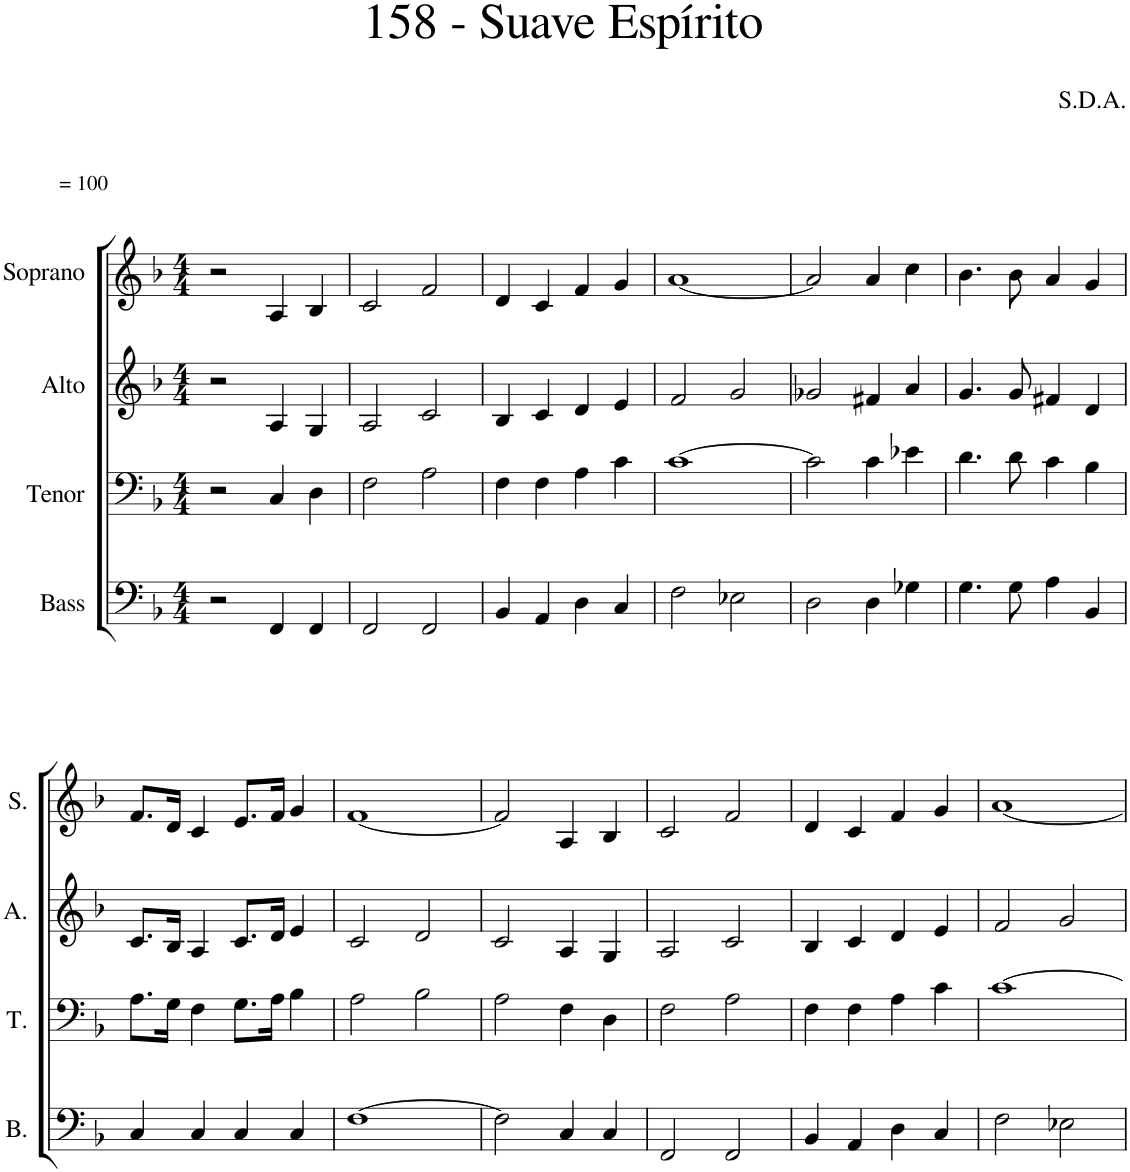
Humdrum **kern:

**kern	**kern	**kern	**kern
*part4	*part3	*part2	*part1
*staff4	*staff3	*staff2	*staff1
*I"Bass	*I"Tenor	*I"Alto	*I"Soprano
*I'B.	*I'T.	*I'A.	*I'S.
*clefF4	*clefF4	*clefG2	*clefG2
*k[b-]	*k[b-]	*k[b-]	*k[b-]
*M4/4	*M4/4	*M4/4	*M4/4
=1	=1	=1	=1
!	!	!	!LO:TX:a:t== 100
2r	2r	2r	2r
4FF/	4C/	4A/	4A/
4FF/	4D\	4G/	4B-/
=2	=2	=2	=2
2FF/	2F\	2A/	2c/
2FF/	2A\	2c/	2f/
=3	=3	=3	=3
4BB-/	4F\	4B-/	4d/
4AA/	4F\	4c/	4c/
4D\	4A\	4d/	4f/
4C/	4c\	4e/	4g/
=4	=4	=4	=4
2F\	[1c	2f/	[1a
2E-X\	.	2g/	.
=5	=5	=5	=5
2D\	2c\]	2g-X/	2a/]
4D\	4c\	4f#X/	4a/
4G-X\	4e-X\	4a/	4cc\
=6	=6	=6	=6
4.G\	4.d\	4.g/	4.b-\
8G\	8d\	8g/	8b-\
4A\	4c\	4f#X/	4a/
4BB-/	4B-\	4d/	4g/
!!LO:LB:g=z
=7	=7	=7	=7
4C/	8.A\L	8.c/L	8.f/L
.	16G\Jk	16B-/Jk	16d/Jk
4C/	4F\	4A/	4c/
4C/	8.G\L	8.c/L	8.e/L
.	16A\Jk	16d/Jk	16f/Jk
4C/	4B-\	4e/	4g/
=8	=8	=8	=8
[1F	2A\	2c/	[1f
.	2B-\	2d/	.
=9	=9	=9	=9
2F\]	2A\	2c/	2f/]
4C/	4F\	4A/	4A/
4C/	4D\	4G/	4B-/
=10	=10	=10	=10
2FF/	2F\	2A/	2c/
2FF/	2A\	2c/	2f/
=11	=11	=11	=11
4BB-/	4F\	4B-/	4d/
4AA/	4F\	4c/	4c/
4D\	4A\	4d/	4f/
4C/	4c\	4e/	4g/
=12	=12	=12	=12
2F\	[1c	2f/	[1a
2E-X\	.	2g/	.
=	=	=	=
*-	*-	*-	*-
